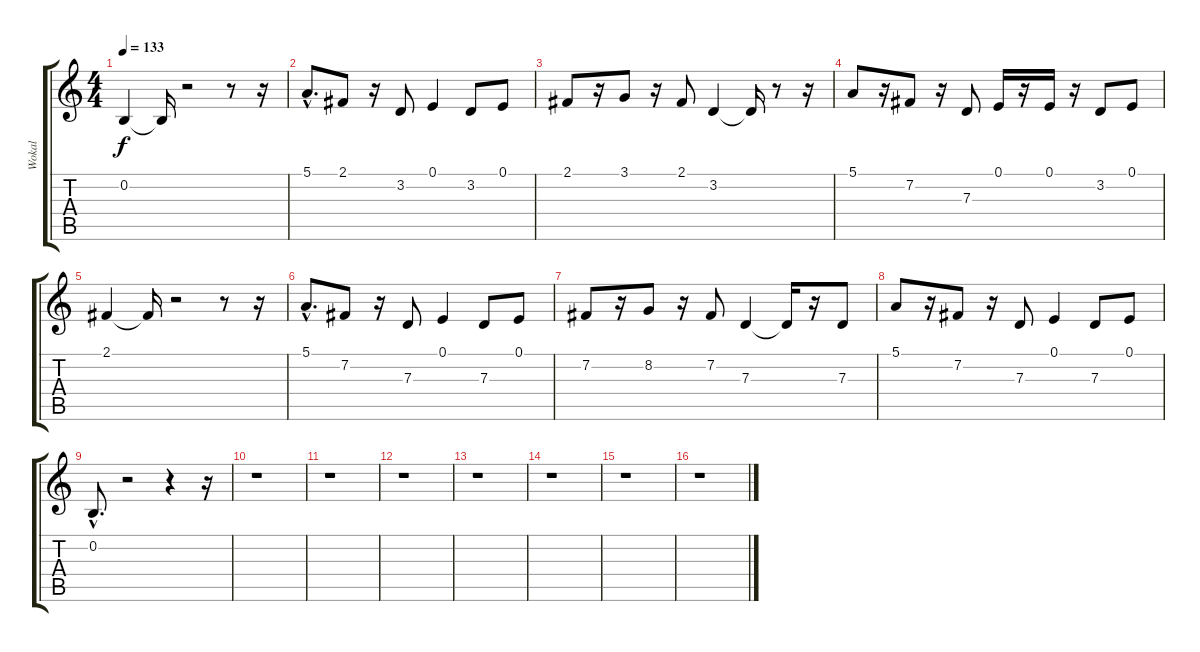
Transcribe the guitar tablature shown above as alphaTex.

\track ("Wokal" "Wokal") {instrument fx4atmosphere}
\staff {score tabs}
\tuning (E4 B3 G3 D3 A2 E2) {hide}
\ts (4 4)
\tempo 133
\clef g2
\ks c
0.2.4{dy f} 0.2{t}.16 r.2 r.8 r.16 |
5.1{hac}.8{d} 2.1.8 r.16 3.2.8 0.1.4 3.2.8 0.1.8 |
2.1.8 r.16 3.1.8 r.16 2.1.8 3.2.4 3.2{t}.16 r.8 r.16 |
5.1.8 r.16 7.2.8 r.16 7.3.8 0.1.16 r.16 0.1.16 r.16 3.2.8 0.1.8 |
2.1.4 2.1{t}.16 r.2 r.8 r.16 |
5.1{hac}.8{d} 7.2.8 r.16 7.3.8 0.1.4 7.3.8 0.1.8 |
7.2.8 r.16 8.2.8 r.16 7.2.8 7.3.4 7.3{t}.16 r.16 7.3.8 |
5.1.8 r.16 7.2.8 r.16 7.3.8 0.1.4 7.3.8 0.1.8 |
0.2{hac}.8{d} r.2 r.4 r.16 |
r.1 |
r.1 |
r.1 |
r.1 |
r.1 |
r.1 |
r.1
